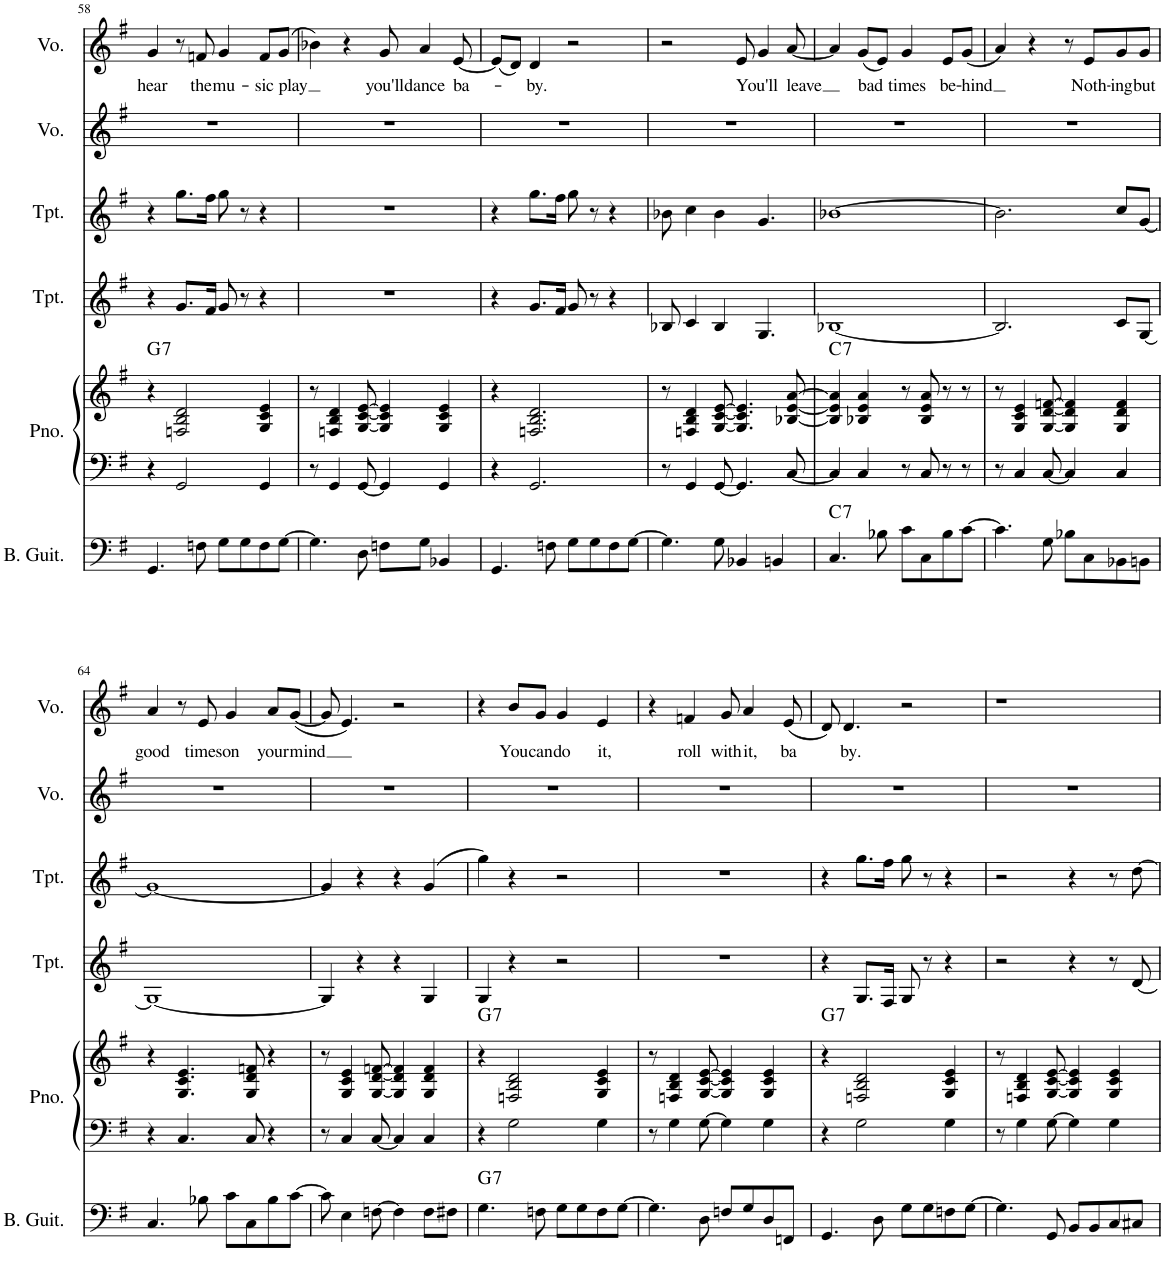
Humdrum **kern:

**kern	**harte	**kern	**kern	**harte	**kern	**kern	**kern	**kern	**text
*part6	*part6	*part5	*part5	*part5	*part4	*part3	*part2	*part1	*part1
*staff7	*	*staff6	*staff5	*	*staff4	*staff3	*staff2	*staff1	*staff1
*I"Bass Guitar	*	*I"Piano	*	*	*I"Trumpet	*I"Trumpet	*I"Voice	*I"Voice	*
*I'B. Guit.	*	*I'Pno.	*	*	*I'Tpt.	*I'Tpt.	*I'Vo.	*I'Vo.	*
!!LO:PB:g=z
*clefF4	*	*clefF4	*clefG2	*	*clefG2	*clefG2	*clefG2	*clefG2	*
*Trd7c12	*	*	*	*	*Trd1c2	*Trd1c2	*	*	*
*k[f#]	*	*k[f#]	*k[f#]	*	*k[f#]	*k[f#]	*k[f#]	*k[f#]	*
*M4/4	*	*M4/4	*M4/4	*	*M4/4	*M4/4	*M4/4	*M4/4	*
=58	=58	=58	=58	=58	=58	=58	=58	=58	=58
!	!	!	!	!LO:H:kt=7	!	!	!	!	!LO:LY:b
4.GG/	.	4r	4r	G:7	4r	4r	1r	4g/	hear
.	.	2GG/	2Fn/ 2B/ 2d/	.	8.g/L	8.gg\L	.	8r	.
!	!	!	!	!	!	!	!	!	!LO:LY:b
8Fn\	.	.	.	.	.	.	.	8fn/	the
.	.	.	.	.	16f#/Jk	16ff#\Jk	.	.	.
!	!	!	!	!	!	!	!	!	!LO:LY:b
8G\L	.	.	.	.	8g/	8gg\	.	4g/	mu-
8G\	.	.	.	.	8r	8r	.	.	.
!	!	!	!	!	!	!	!	!	!LO:LY:b
8F\	.	4GG/	4G/ 4c/ 4e/	.	4r	4r	.	8f/L	-sic
!	!	!	!	!	!	!	!	!	!LO:LY:b
[8G\J	.	.	.	.	.	.	.	(8g/J	play
=59	=59	=59	=59	=59	=59	=59	=59	=59	=59
4.G\]	.	8r	8r	.	1r	1r	1r	4b-X\)	.
.	.	4GG/	4Fn/ 4B/ 4d/	.	.	.	.	.	.
.	.	.	.	.	.	.	.	4r	.
8D\	.	[8GG/	[8G/ [8c/ [8e/	.	.	.	.	.	.
!	!	!	!	!	!	!	!	!	!LO:LY:b
8Fn\L	.	4GG/]	4G/] 4c/] 4e/]	.	.	.	.	8g/	you'll
!	!	!	!	!	!	!	!	!	!LO:LY:b
8G\J	.	.	.	.	.	.	.	4a/	dance
4BB-X/	.	4GG/	4G/ 4c/ 4e/	.	.	.	.	.	.
!	!	!	!	!	!	!	!	!	!LO:LY:b
.	.	.	.	.	.	.	.	[8e/	ba-
=60	=60	=60	=60	=60	=60	=60	=60	=60	=60
4.GG/	.	4r	4r	.	4r	4r	1r	(8e/L]	.
.	.	.	.	.	.	.	.	8d/J)	.
!	!	!	!	!	!	!	!	!	!LO:LY:b
.	.	2.GG/	2.Fn/ 2.B/ 2.d/	.	8.g/L	8.gg\L	.	4d/	-by.
8Fn\	.	.	.	.	.	.	.	.	.
.	.	.	.	.	16f#/Jk	16ff#\Jk	.	.	.
8G\L	.	.	.	.	8g/	8gg\	.	2r	.
8G\	.	.	.	.	8r	8r	.	.	.
8F\	.	.	.	.	4r	4r	.	.	.
[8G\J	.	.	.	.	.	.	.	.	.
=61	=61	=61	=61	=61	=61	=61	=61	=61	=61
4.G\]	.	8r	8r	.	8B-X/	8b-X\	1r	2r	.
.	.	4GG/	4Fn/ 4B/ 4d/	.	4c/	4cc\	.	.	.
8G\	.	[8GG/	[8G/ [8c/ [8e/	.	4B-/	4b-\	.	.	.
!	!	!	!	!	!	!	!	!	!LO:LY:b
4BB-X/	.	4.GG/]	4.G/] 4.c/] 4.e/]	.	.	.	.	8e/	You'll
.	.	.	.	.	4.G/	4.g/	.	4g/	.
4BBn/	.	.	.	.	.	.	.	.	.
!	!	!	!	!	!	!	!	!	!LO:LY:b
.	.	[8C/	[8B-X/ [8e/ [8a/	.	.	.	.	[8a/	-leave
=62	=62	=62	=62	=62	=62	=62	=62	=62	=62
!	!LO:H:kt=7	!	!	!LO:H:kt=7	!	!	!	!	!
4.C/	C:7	4C/]	4B-/] 4e/] 4a/]	C:7	[1B-X	[1b-X	1r	4a/]	.
!	!	!	!	!	!	!	!	!	!LO:LY:b
.	.	4C/	4B-X/ 4e/ 4a/	.	.	.	.	(8g/L	bad
8B-X\	.	.	.	.	.	.	.	8e/J)	.
!	!	!	!	!	!	!	!	!	!LO:LY:b
8c\L	.	8r	8r	.	.	.	.	4g/	times
8C\	.	8C/	8B-/ 8e/ 8a/	.	.	.	.	.	.
!	!	!	!	!	!	!	!	!	!LO:LY:b
8B-\	.	8r	8r	.	.	.	.	8e/L	be-
!	!	!	!	!	!	!	!	!	!LO:LY:b
[8c\J	.	8r	8r	.	.	.	.	(8g/J	-hind
=63	=63	=63	=63	=63	=63	=63	=63	=63	=63
4.c\]	.	8r	8r	.	2.B-/]	2.b-\]	1r	4a/)	.
.	.	4C/	4G/ 4c/ 4e/	.	.	.	.	.	.
.	.	.	.	.	.	.	.	4r	.
8G\	.	[8C/	[8G/ [8d/ [8fn/	.	.	.	.	.	.
8B-X\L	.	4C/]	4G/] 4d/] 4f/]	.	.	.	.	8r	.
!	!	!	!	!	!	!	!	!	!LO:LY:b
8C\	.	.	.	.	.	.	.	8e/L	Noth-
!	!	!	!	!	!	!	!	!	!LO:LY:b
8BB-X\	.	4C/	4G/ 4d/ 4f/	.	8c/L	8cc/L	.	8g/	-ing
!	!	!	!	!	!	!	!	!	!LO:LY:b
8BBn\J	.	.	.	.	[8G/J	[8g/J	.	8g/J	but
!!LO:LB:g=z
=64	=64	=64	=64	=64	=64	=64	=64	=64	=64
!	!	!	!	!	!	!	!	!	!LO:LY:b
4.C/	.	4r	4r	.	1G_	1g_	1r	4a/	good
.	.	4.C/	4.G/ 4.c/ 4.e/	.	.	.	.	8r	.
!	!	!	!	!	!	!	!	!	!LO:LY:b
8B-X\	.	.	.	.	.	.	.	8e/	times
!	!	!	!	!	!	!	!	!	!LO:LY:b
8c\L	.	.	.	.	.	.	.	4g/	on
8C\	.	8C/	8G/ 8d/ 8fn/	.	.	.	.	.	.
!	!	!	!	!	!	!	!	!	!LO:LY:b
8B-\	.	4r	4r	.	.	.	.	8a/L	your
!	!	!	!	!	!	!	!	!	!LO:LY:b
[8c\J	.	.	.	.	.	.	.	([8g/J	mind
=65	=65	=65	=65	=65	=65	=65	=65	=65	=65
8c\]	.	8r	8r	.	4G/]	4g/]	1r	8g/]	.
4E\	.	4C/	4G/ 4c/ 4e/	.	.	.	.	4.e/)	.
.	.	.	.	.	4r	4r	.	.	.
[8Fn\	.	[8C/	[8G/ [8d/ [8fn/	.	.	.	.	.	.
4F\]	.	4C/]	4G/] 4d/] 4f/]	.	4r	4r	.	2r	.
8F\L	.	4C/	4G/ 4d/ 4f/	.	4G/	(4g/	.	.	.
8F#X\J	.	.	.	.	.	.	.	.	.
=66	=66	=66	=66	=66	=66	=66	=66	=66	=66
!	!LO:H:kt=7	!	!	!LO:H:kt=7	!	!	!	!	!
4.G\	G:7	4r	4r	G:7	4G/	4gg\)	1r	4r	.
!	!	!	!	!	!	!	!	!	!LO:LY:b
.	.	2G\	2Fn/ 2B/ 2d/	.	4r	4r	.	8b/L	You
!	!	!	!	!	!	!	!	!	!LO:LY:b
8Fn\	.	.	.	.	.	.	.	8g/J	can
!	!	!	!	!	!	!	!	!	!LO:LY:b
8G\L	.	.	.	.	2r	2r	.	4g/	do
8G\	.	.	.	.	.	.	.	.	.
!	!	!	!	!	!	!	!	!	!LO:LY:b
8F\	.	4G\	4G/ 4c/ 4e/	.	.	.	.	4e/	it,
[8G\J	.	.	.	.	.	.	.	.	.
=67	=67	=67	=67	=67	=67	=67	=67	=67	=67
4.G\]	.	8r	8r	.	1r	1r	1r	4r	.
.	.	4G\	4Fn/ 4B/ 4d/	.	.	.	.	.	.
!	!	!	!	!	!	!	!	!	!LO:LY:b
.	.	.	.	.	.	.	.	4fn/	roll
8D\	.	[8G\	[8G/ [8c/ [8e/	.	.	.	.	.	.
!	!	!	!	!	!	!	!	!	!LO:LY:b
8Fn/L	.	4G\]	4G/] 4c/] 4e/]	.	.	.	.	8g/	with
!	!	!	!	!	!	!	!	!	!LO:LY:b
8G/	.	.	.	.	.	.	.	4a/	it,
8D/	.	4G\	4G/ 4c/ 4e/	.	.	.	.	.	.
!	!	!	!	!	!	!	!	!	!LO:LY:b
8FFn/J	.	.	.	.	.	.	.	(8e/	ba
=68	=68	=68	=68	=68	=68	=68	=68	=68	=68
!	!	!	!	!LO:H:kt=7	!	!	!	!	!
4.GG/	.	4r	4r	G:7	4r	4r	1r	8d/)	.
!	!	!	!	!	!	!	!	!	!LO:LY:b
.	.	.	.	.	.	.	.	4.d/	by.
.	.	2G\	2Fn/ 2B/ 2d/	.	8.G/L	8.gg\L	.	.	.
8D\	.	.	.	.	.	.	.	.	.
.	.	.	.	.	16F#/Jk	16ff#\Jk	.	.	.
8G\L	.	.	.	.	8G/	8gg\	.	2r	.
8G\	.	.	.	.	8r	8r	.	.	.
8Fn\	.	4G\	4G/ 4c/ 4e/	.	4r	4r	.	.	.
[8G\J	.	.	.	.	.	.	.	.	.
=69	=69	=69	=69	=69	=69	=69	=69	=69	=69
4.G\]	.	8r	8r	.	2r	2r	1r	1r	.
.	.	4G\	4Fn/ 4B/ 4d/	.	.	.	.	.	.
8GG/	.	[8G\	[8G/ [8c/ [8e/	.	.	.	.	.	.
8BB/L	.	4G\]	4G/] 4c/] 4e/]	.	4r	4r	.	.	.
8BB/	.	.	.	.	.	.	.	.	.
8C/	.	4G\	4G/ 4c/ 4e/	.	8r	8r	.	.	.
8C#X/J	.	.	.	.	[8d/	[8dd\	.	.	.
=	=	=	=	=	=	=	=	=	=
*-	*-	*-	*-	*-	*-	*-	*-	*-	*-
